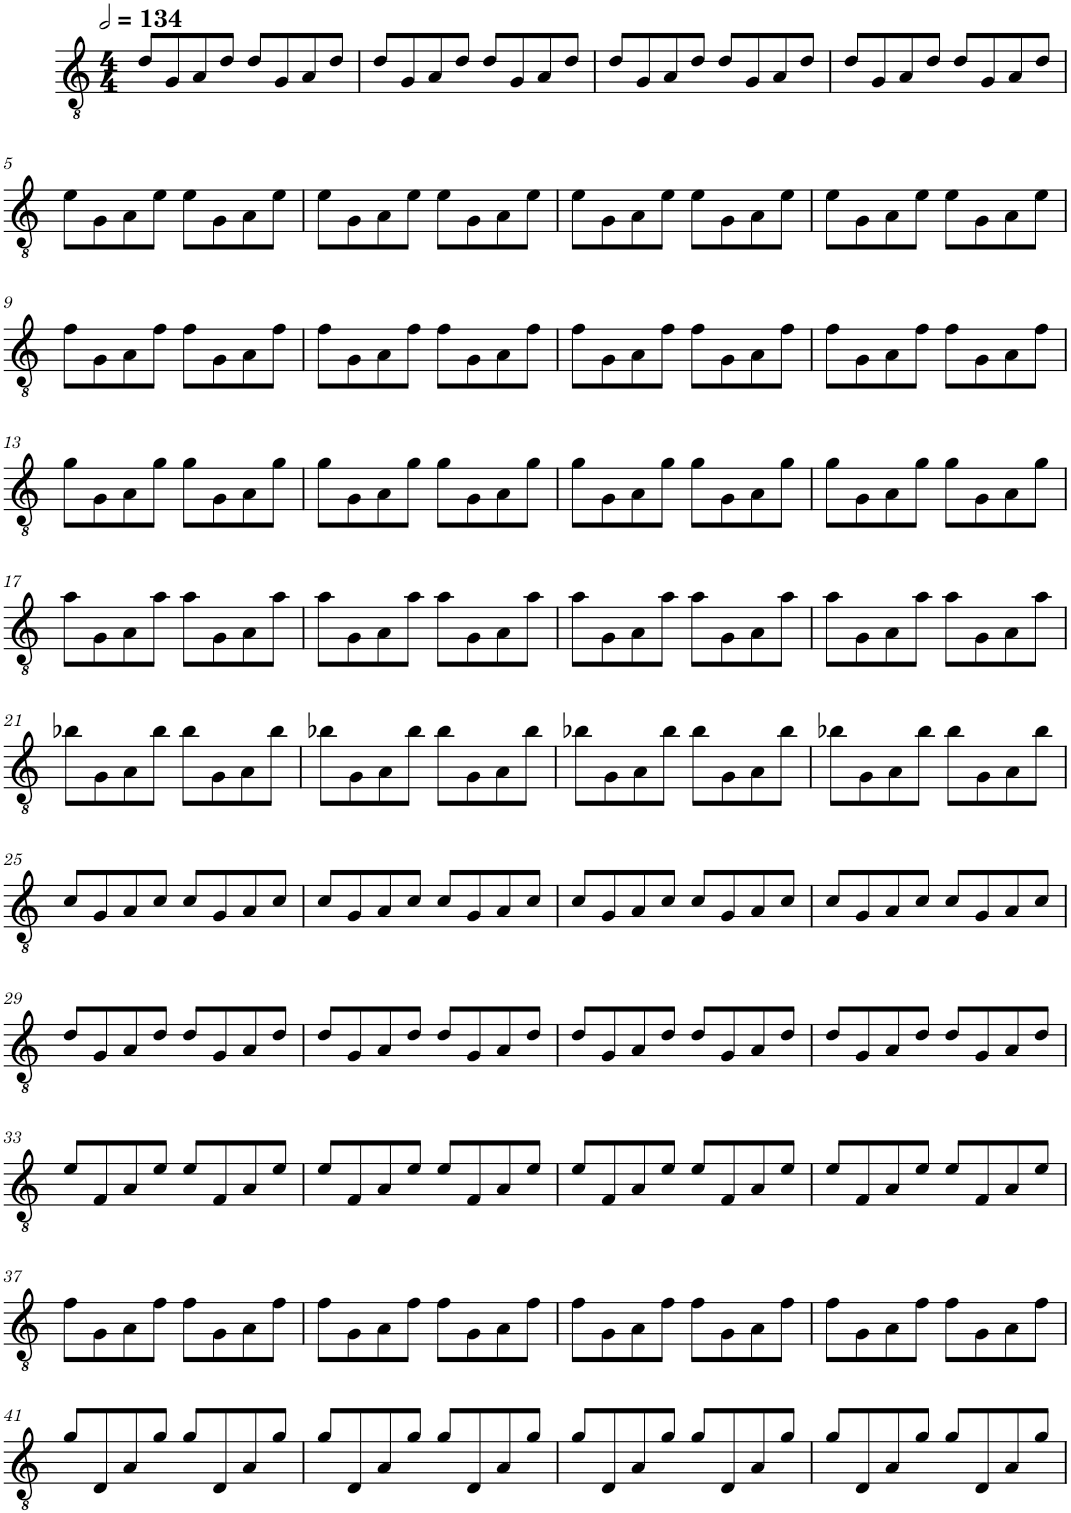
**kern
*part1
*staff1
*I"Guitarra Elétrica
*I'Guit. El.
*clefGv2
*k[]
*M4/4
*MM268
=1
8d/L
8G/
8A/
8d/J
8d/L
8G/
8A/
8d/J
=2
8d/L
8G/
8A/
8d/J
8d/L
8G/
8A/
8d/J
=3
8d/L
8G/
8A/
8d/J
8d/L
8G/
8A/
8d/J
=4
8d/L
8G/
8A/
8d/J
8d/L
8G/
8A/
8d/J
!!LO:LB:g=z
=5
8e\L
8G\
8A\
8e\J
8e\L
8G\
8A\
8e\J
=6
8e\L
8G\
8A\
8e\J
8e\L
8G\
8A\
8e\J
=7
8e\L
8G\
8A\
8e\J
8e\L
8G\
8A\
8e\J
=8
8e\L
8G\
8A\
8e\J
8e\L
8G\
8A\
8e\J
!!LO:LB:g=z
=9
8f\L
8G\
8A\
8f\J
8f\L
8G\
8A\
8f\J
=10
8f\L
8G\
8A\
8f\J
8f\L
8G\
8A\
8f\J
=11
8f\L
8G\
8A\
8f\J
8f\L
8G\
8A\
8f\J
=12
8f\L
8G\
8A\
8f\J
8f\L
8G\
8A\
8f\J
!!LO:LB:g=z
=13
8g\L
8G\
8A\
8g\J
8g\L
8G\
8A\
8g\J
=14
8g\L
8G\
8A\
8g\J
8g\L
8G\
8A\
8g\J
=15
8g\L
8G\
8A\
8g\J
8g\L
8G\
8A\
8g\J
=16
8g\L
8G\
8A\
8g\J
8g\L
8G\
8A\
8g\J
!!LO:LB:g=z
=17
8a\L
8G\
8A\
8a\J
8a\L
8G\
8A\
8a\J
=18
8a\L
8G\
8A\
8a\J
8a\L
8G\
8A\
8a\J
=19
8a\L
8G\
8A\
8a\J
8a\L
8G\
8A\
8a\J
=20
8a\L
8G\
8A\
8a\J
8a\L
8G\
8A\
8a\J
!!LO:LB:g=z
=21
8b-X\L
8G\
8A\
8b-\J
8b-\L
8G\
8A\
8b-\J
=22
8b-X\L
8G\
8A\
8b-\J
8b-\L
8G\
8A\
8b-\J
=23
8b-X\L
8G\
8A\
8b-\J
8b-\L
8G\
8A\
8b-\J
=24
8b-X\L
8G\
8A\
8b-\J
8b-\L
8G\
8A\
8b-\J
!!LO:LB:g=z
=25
8c/L
8G/
8A/
8c/J
8c/L
8G/
8A/
8c/J
=26
8c/L
8G/
8A/
8c/J
8c/L
8G/
8A/
8c/J
=27
8c/L
8G/
8A/
8c/J
8c/L
8G/
8A/
8c/J
=28
8c/L
8G/
8A/
8c/J
8c/L
8G/
8A/
8c/J
!!LO:LB:g=z
=29
8d/L
8G/
8A/
8d/J
8d/L
8G/
8A/
8d/J
=30
8d/L
8G/
8A/
8d/J
8d/L
8G/
8A/
8d/J
=31
8d/L
8G/
8A/
8d/J
8d/L
8G/
8A/
8d/J
=32
8d/L
8G/
8A/
8d/J
8d/L
8G/
8A/
8d/J
!!LO:LB:g=z
=33
8e/L
8F/
8A/
8e/J
8e/L
8F/
8A/
8e/J
=34
8e/L
8F/
8A/
8e/J
8e/L
8F/
8A/
8e/J
=35
8e/L
8F/
8A/
8e/J
8e/L
8F/
8A/
8e/J
=36
8e/L
8F/
8A/
8e/J
8e/L
8F/
8A/
8e/J
!!LO:LB:g=z
=37
8f\L
8G\
8A\
8f\J
8f\L
8G\
8A\
8f\J
=38
8f\L
8G\
8A\
8f\J
8f\L
8G\
8A\
8f\J
=39
8f\L
8G\
8A\
8f\J
8f\L
8G\
8A\
8f\J
=40
8f\L
8G\
8A\
8f\J
8f\L
8G\
8A\
8f\J
!!LO:LB:g=z
=41
8g/L
8D/
8A/
8g/J
8g/L
8D/
8A/
8g/J
=42
8g/L
8D/
8A/
8g/J
8g/L
8D/
8A/
8g/J
=43
8g/L
8D/
8A/
8g/J
8g/L
8D/
8A/
8g/J
=44
8g/L
8D/
8A/
8g/J
8g/L
8D/
8A/
8g/J
=
*-
